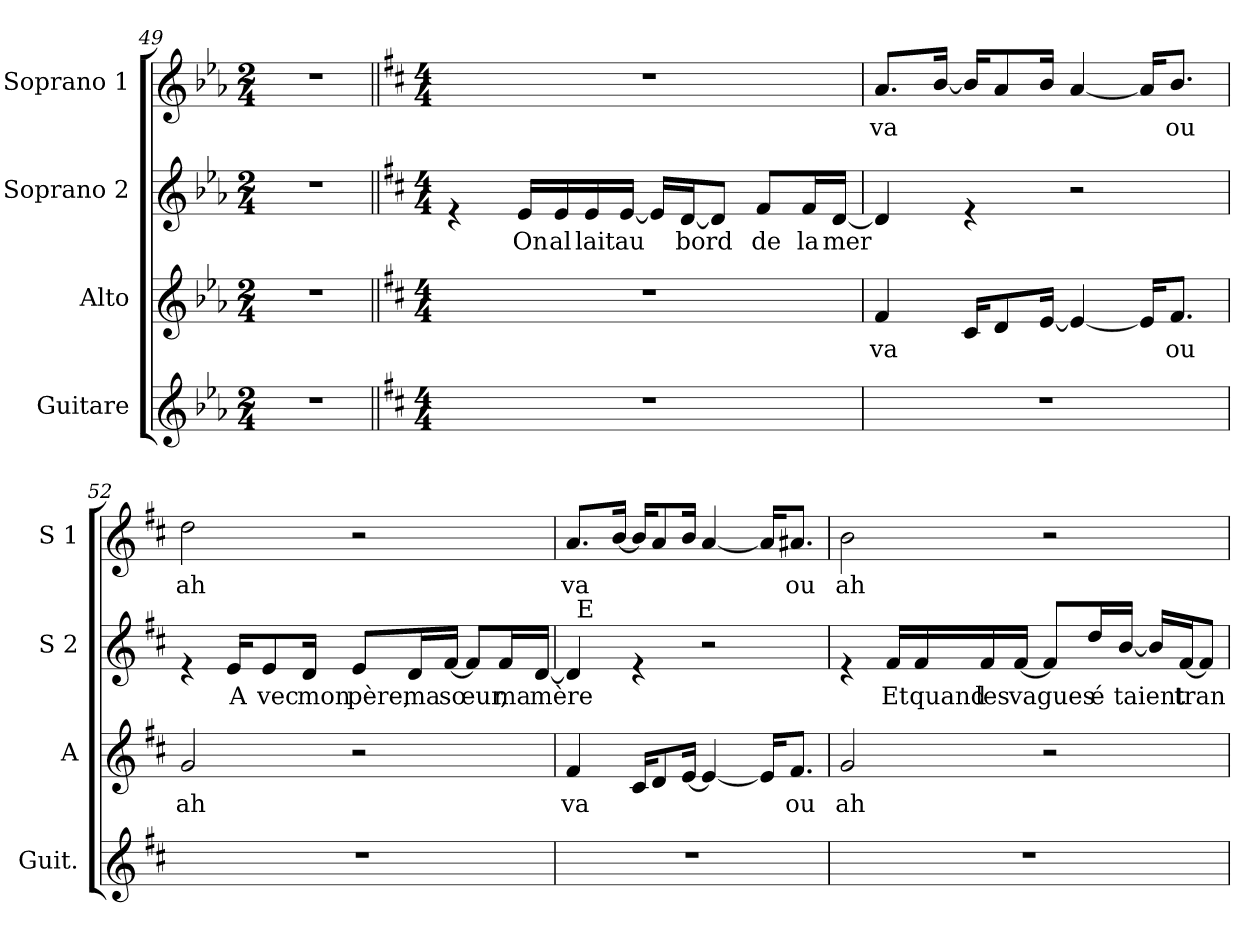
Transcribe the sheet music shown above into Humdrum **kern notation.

**kern	**kern	**text	**kern	**text	**kern	**text
*part4	*part3	*part3	*part2	*part2	*part1	*part1
*staff4	*staff3	*staff3	*staff2	*staff2	*staff1	*staff1
*I"Guitare	*I"Alto	*	*I"Soprano 2	*	*I"Soprano 1	*
*I'Guit.	*I'A	*	*I'S 2	*	*I'S 1	*
!!LO:LB:g=z
*clefG2	*clefG2	*	*clefG2	*	*clefG2	*
*ITrd7c12	*	*	*	*	*	*
*k[b-e-a-]	*k[b-e-a-]	*	*k[b-e-a-]	*	*k[b-e-a-]	*
*E-:	*E-:	*	*E-:	*	*E-:	*
*M2/4	*M2/4	*	*M2/4	*	*M2/4	*
=49	=49	=49	=49	=49	=49	=49
2r	2r	.	2r	.	2r	.
=50||	=50||	=50||	=50||	=50||	=50||	=50||
*k[f#c#]	*k[f#c#]	*	*k[f#c#]	*	*k[f#c#]	*
*D:	*D:	*	*D:	*	*D:	*
*M4/4	*M4/4	*	*M4/4	*	*M4/4	*
1r	1r	.	4re	.	1r	.
!	!	!	!	!LO:LY:b	!	!
.	.	.	16e/LL	On	.	.
!	!	!	!	!LO:LY:b	!	!
.	.	.	16e/	al	.	.
!	!	!	!	!LO:LY:b	!	!
.	.	.	16e/	lait	.	.
!	!	!	!	!LO:LY:b	!	!
.	.	.	[<16e/JJ	au	.	.
.	.	.	16e/LL]	.	.	.
!	!	!	!	!LO:LY:b	!	!
.	.	.	[16d/J	bord	.	.
.	.	.	8d/J]	.	.	.
!	!	!	!	!LO:LY:b	!	!
.	.	.	8f#/L	de	.	.
!	!	!	!	!LO:LY:b	!	!
.	.	.	16f#/L	la	.	.
!	!	!	!	!LO:LY:b	!	!
.	.	.	[<16d/JJ	mer	.	.
=51	=51	=51	=51	=51	=51	=51
!	!	!LO:LY:b	!	!	!	!
!	!	!	!	!	!	!LO:LY:b
1r	4f#/	va	4d/]	.	8.a/L	va
.	.	.	.	.	[16b/Jk	.
.	16c#/KL	.	4re	.	16b/KL]	.
.	8d/	.	.	.	8a/	.
.	[16e/Jk	.	.	.	16b/Jk	.
.	4e/_	.	2r	.	[4a/	.
.	16e/KL]	.	.	.	16a/KL]	.
!	!	!LO:LY:b	!	!	!	!
!	!	!	!	!	!	!LO:LY:b
.	8.f#/J	ou	.	.	8.b/J	ou
!!LO:LB:g=z
=52	=52	=52	=52	=52	=52	=52
!	!	!LO:LY:b	!	!	!	!
!	!	!	!	!	!	!LO:LY:b
1r	2g/	ah	4re	.	2dd\	ah
!	!	!	!	!LO:LY:b	!	!
.	.	.	16e/KL	A	.	.
!	!	!	!	!LO:LY:b	!	!
.	.	.	8e/	vec	.	.
!	!	!	!	!LO:LY:b	!	!
.	.	.	16d/Jk	mon	.	.
!	!	!	!	!LO:LY:b	!	!
.	2r	.	8e/L	père,	2r	.
!	!	!	!	!LO:LY:b	!	!
.	.	.	16d/L	ma	.	.
!	!	!	!	!LO:LY:b	!	!
.	.	.	[<16f#/JJ	sœur,	.	.
.	.	.	8f#/L]	.	.	.
!	!	!	!	!LO:LY:b	!	!
.	.	.	16f#/L	ma	.	.
!	!	!	!	!LO:LY:b	!	!
.	.	.	[<16d/JJ	mère	.	.
=53	=53	=53	=53	=53	=53	=53
!	!	!LO:LY:b	!	!	!	!
!	!	!	!	!	!	!LO:LY:b
*	*	*	*^	*	*	*
1r	4f#/	va	4d/]	48ryy	.	8.a/L	va
!	!	!	!	!LO:TX:a:t=E	!	!	!
.	.	.	.	3%2ryy	.	.	.
.	.	.	.	.	.	[16b/Jk	.
.	16c#/KL	.	4re	.	.	16b/KL]	.
.	8d/	.	.	.	.	8a/	.
.	[16e/Jk	.	.	.	.	16b/Jk	.
.	4e/_	.	2r	.	.	[4a/	.
.	.	.	.	6...ryy	.	.	.
.	16e/KL]	.	.	.	.	16a/KL]	.
!	!	!LO:LY:b	!	!	!	!	!
!	!	!	!	!	!	!	!LO:LY:b
.	8.f#/J	ou	.	.	.	8.a#X/J	ou
*	*	*	*v	*v	*	*	*
=54	=54	=54	=54	=54	=54	=54
*	*	*	*^	*	*	*
!	!	!LO:LY:b	!	!	!	!	!
*	*	*	*v	*v	*	*	*
*	*	*	*^	*	*	*
!	!	!	!LO:TX:a:t=Amaj7	!	!	!	!
!	!	!	!	!	!	!	!LO:LY:b
*	*	*	*v	*v	*	*	*
1r	2g/	ah	4re	.	2b\	ah
!	!	!	!	!LO:LY:b	!	!
.	.	.	16f#/LL	Et	.	.
!	!	!	!	!LO:LY:b	!	!
.	.	.	16f#/	quand	.	.
!	!	!	!	!LO:LY:b	!	!
.	.	.	16f#/	les	.	.
!	!	!	!	!LO:LY:b	!	!
.	.	.	[<16f#/JJ	vagues	.	.
.	2r	.	8f#/L]	.	2r	.
!	!	!	!	!LO:LY:b	!	!
.	.	.	16dd/L	é	.	.
!	!	!	!	!LO:LY:b	!	!
.	.	.	[>16b/JJ	taient	.	.
.	.	.	16b/LL]	.	.	.
!	!	!	!	!LO:LY:b	!	!
.	.	.	[16f#/J	tran	.	.
.	.	.	8f#/J]	.	.	.
=	=	=	=	=	=	=
*-	*-	*-	*-	*-	*-	*-
